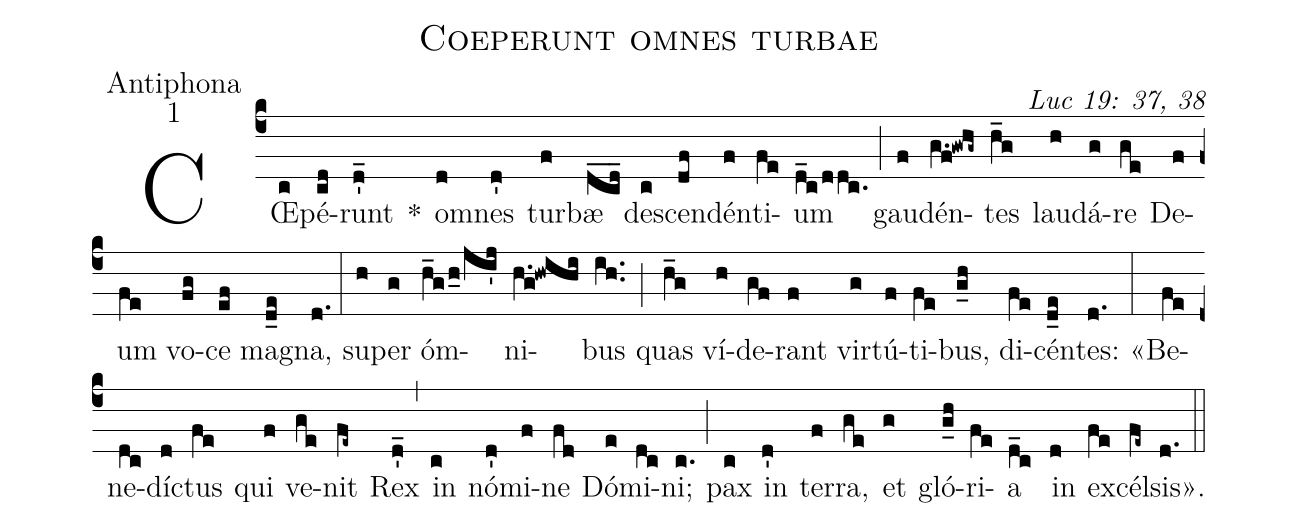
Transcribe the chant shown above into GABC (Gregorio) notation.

name: Coeperunt omnes turbae;
office-part: Antiphona;
mode: 1;
commentary: Luc 19: 37, 38;
%%
(c4) CŒ(c)pé(cd)runt(d'_) *() om(d)nes(d') tur(f)bæ(dcd___) de(c)scen(df)dén(f)ti(fe)um(d_c/ddc.) (;) gau(f)dén(g.f!gwhg~)tes(h_g) lau(h)dá(g)re(ge) De(f)um(fe) vo(fg)ce(ef) ma(d_e)gna,(d.) (:)
su(h)per(g) óm(h_g/h_0/ji'j)ni(h.g!hwihi)bus(ih..) (;) quas(h_g) ví(h)de(gf)rant(f) vir(g)tú(f)ti(fe)bus,(g_h) di(fe)cén(d_e)tes:(d.) (:)
«Be(fe)ne(dc)díc(d)tus(fe) qui(f) ve(ge)nit(fe~) Rex(d'_) (,) in(c) nó(d')mi(f)ne(fd) Dó(e)mi(dc)ni;(c.) (;) pax(c) in(d') ter(f)ra,(ge) et(g) gló(g_h)ri(fe)a(d_c) in(d) ex(fe)cél(fe~)sis».(d.) (::)
